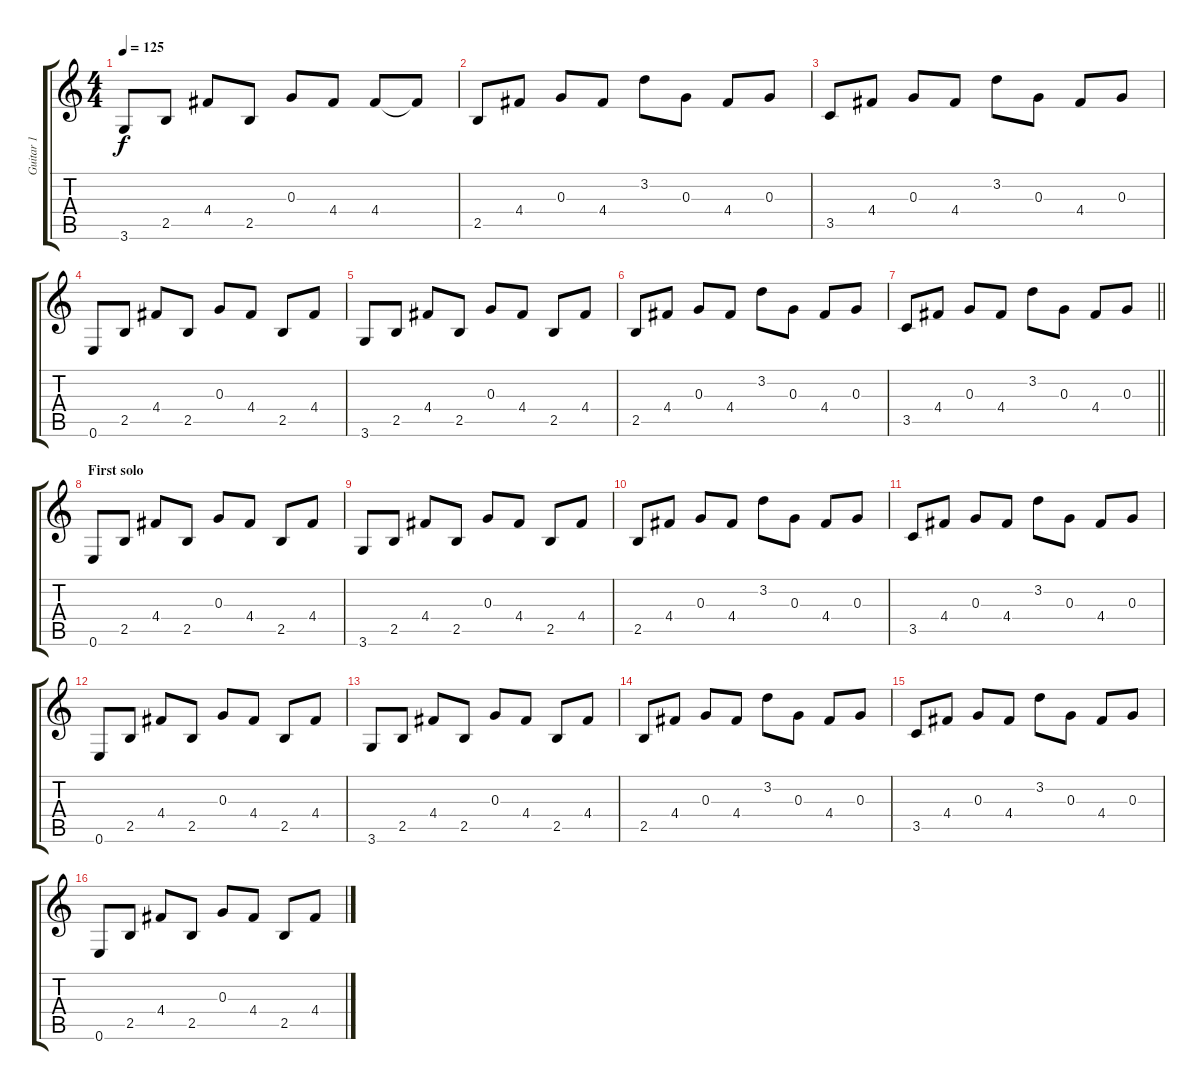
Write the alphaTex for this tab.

\track ("Guitar 1" "Guitar 1") {instrument electricguitarjazz}
\staff {score tabs}
\tuning (E4 B3 G3 D3 A2 E2) {hide}
\ts (4 4)
\tempo 125
\clef g2
\ks c
3.6.8{dy f} 2.5.8 4.4.8 2.5.8 0.3.8 4.4.8 4.4.8 4.4{t}.8 |
2.5.8 4.4.8 0.3.8 4.4.8 3.2.8 0.3.8 4.4.8 0.3.8 |
3.5.8 4.4.8 0.3.8 4.4.8 3.2.8 0.3.8 4.4.8 0.3.8 |
0.6.8 2.5.8 4.4.8 2.5.8 0.3.8 4.4.8 2.5.8 4.4.8 |
3.6.8 2.5.8 4.4.8 2.5.8 0.3.8 4.4.8 2.5.8 4.4.8 |
2.5.8 4.4.8 0.3.8 4.4.8 3.2.8 0.3.8 4.4.8 0.3.8 |
\barLineRight lightlight
3.5.8 4.4.8 0.3.8 4.4.8 3.2.8 0.3.8 4.4.8 0.3.8 |
\section ("" "First solo")
0.6.8 2.5.8 4.4.8 2.5.8 0.3.8 4.4.8 2.5.8 4.4.8 |
3.6.8 2.5.8 4.4.8 2.5.8 0.3.8 4.4.8 2.5.8 4.4.8 |
2.5.8 4.4.8 0.3.8 4.4.8 3.2.8 0.3.8 4.4.8 0.3.8 |
3.5.8 4.4.8 0.3.8 4.4.8 3.2.8 0.3.8 4.4.8 0.3.8 |
0.6.8 2.5.8 4.4.8 2.5.8 0.3.8 4.4.8 2.5.8 4.4.8 |
3.6.8 2.5.8 4.4.8 2.5.8 0.3.8 4.4.8 2.5.8 4.4.8 |
2.5.8 4.4.8 0.3.8 4.4.8 3.2.8 0.3.8 4.4.8 0.3.8 |
3.5.8 4.4.8 0.3.8 4.4.8 3.2.8 0.3.8 4.4.8 0.3.8 |
0.6.8 2.5.8 4.4.8 2.5.8 0.3.8 4.4.8 2.5.8 4.4.8
